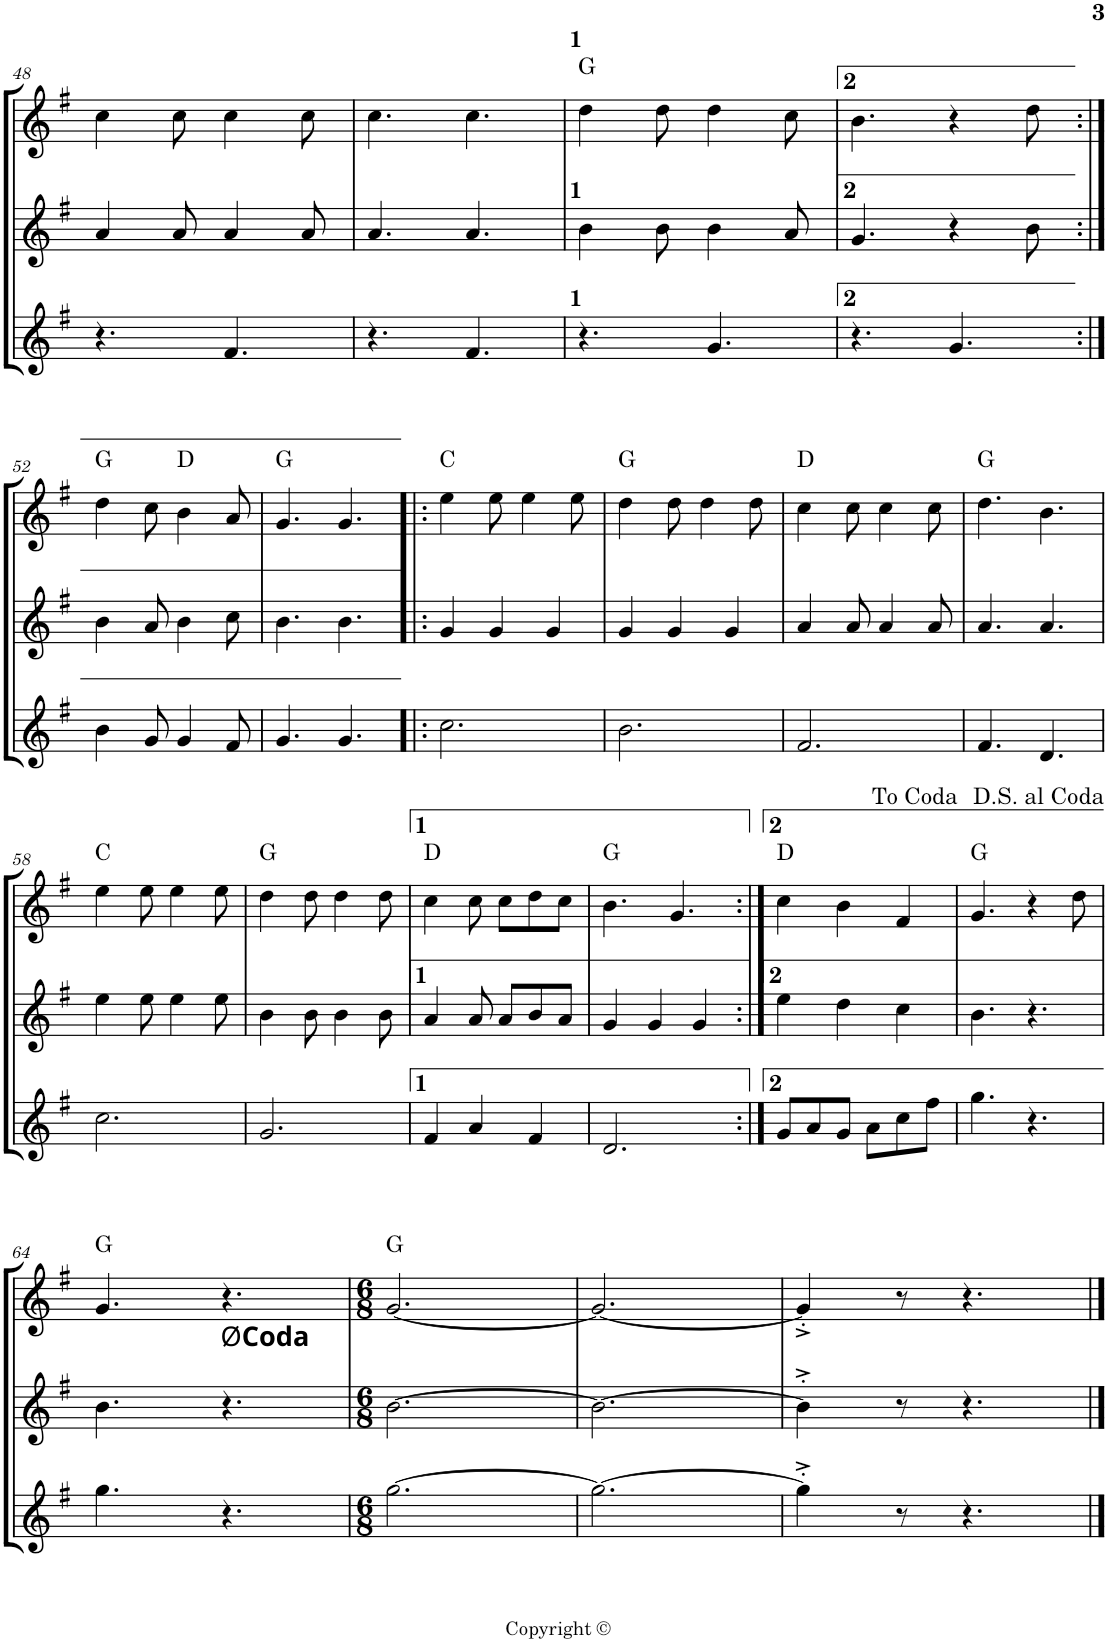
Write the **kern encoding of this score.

**kern	**kern	**kern	**harte
*part3	*part2	*part1	*part1
*staff3	*staff2	*staff1	*
*I"Tarota	*I"Gralla 2	*I"Gralla 1	*
!!LO:PB:g=z
*clefG2	*clefG2	*clefG2	*
*Trd-7c-12	*	*	*
*k[f#]	*k[f#]	*k[f#]	*
*G:	*G:	*G:	*
*M6/8	*M6/8	*M6/8	*
=48	=48	=48	=48
4.r	4a/	4cc\	.
.	8a/	8cc\	.
4.f#/	4a/	4cc\	.
.	8a/	8cc\	.
=49	=49	=49	=49
4.r	4.a/	4.cc\	.
4.f#/	4.a/	4.cc\	.
=50	=50	=50	=50
4.r	4b\	4dd\	G:maj
.	8b\	8dd\	.
4.g/	4b\	4dd\	.
.	8a/	8cc\	.
=51	=51	=51	=51
4.r	4.g/	4.b\	.
4.g/	4r	4r	.
.	8b\	8dd\	.
!!LO:LB:g=z
=52:|!	=52:|!	=52:|!	=52:|!
4b\	4b\	4dd\	G:maj
8g/	8a/	8cc\	.
4g/	4b\	4b\	D:maj
8f#/	8cc\	8a/	.
=53	=53	=53	=53
4.g/	4.b\	4.g/	G:maj
4.g/	4.b\	4.g/	.
=54!|:	=54!|:	=54!|:	=54!|:
2.cc\	4g/	4ee\	C:maj
.	4g/	8ee\	.
.	.	4ee\	.
.	4g/	.	.
.	.	8ee\	.
=55	=55	=55	=55
2.b\	4g/	4dd\	G:maj
.	4g/	8dd\	.
.	.	4dd\	.
.	4g/	.	.
.	.	8dd\	.
=56	=56	=56	=56
2.f#/	4a/	4cc\	D:maj
.	8a/	8cc\	.
.	4a/	4cc\	.
.	8a/	8cc\	.
=57	=57	=57	=57
4.f#/	4.a/	4.dd\	G:maj
4.d/	4.a/	4.b\	.
!!LO:LB:g=z
=58	=58	=58	=58
2.cc\	4ee\	4ee\	C:maj
.	8ee\	8ee\	.
.	4ee\	4ee\	.
.	8ee\	8ee\	.
=59	=59	=59	=59
2.g/	4b\	4dd\	G:maj
.	8b\	8dd\	.
.	4b\	4dd\	.
.	8b\	8dd\	.
=60	=60	=60	=60
4f#/	4a/	4cc\	D:maj
4a/	8a/	8cc\	.
.	8a/L	8cc\L	.
4f#/	8b/	8dd\	.
.	8a/J	8cc\J	.
=61	=61	=61	=61
2.d/	4g/	4.b\	G:maj
.	4g/	.	.
.	.	4.g/	.
.	4g/	.	.
=62:|!	=62:|!	=62:|!	=62:|!
8g/L	4ee\	4cc\	D:maj
8a/	.	.	.
8g/J	4dd\	4b\	.
8a\L	.	.	.
8cc\	4cc\	4f#/	.
8ff#\J	.	.	.
=63	=63	=63	=63
4.gg\	4.b\	4.g/	G:maj
4.r	4.r	4r	.
.	.	8dd\	.
!!LO:LB:g=z
=64	=64	=64	=64
4.gg\	4.b\	4.g/	G:maj
!	!	!LO:TX:b:t=Ø	!
4.r	4.r	4.r	.
=65	=65	=65	=65
*M6/8	*M6/8	*M6/8	*
[2.gg\	[2.b\	[2.g/	G:maj
=66	=66	=66	=66
2.gg\_	2.b\_	2.g/_	.
=67	=67	=67	=67
4gg'^\]	4b'^\]	4g'^/]	.
8r	8r	8r	.
4.r	4.r	4.r	.
==	==	==	==
*-	*-	*-	*-
